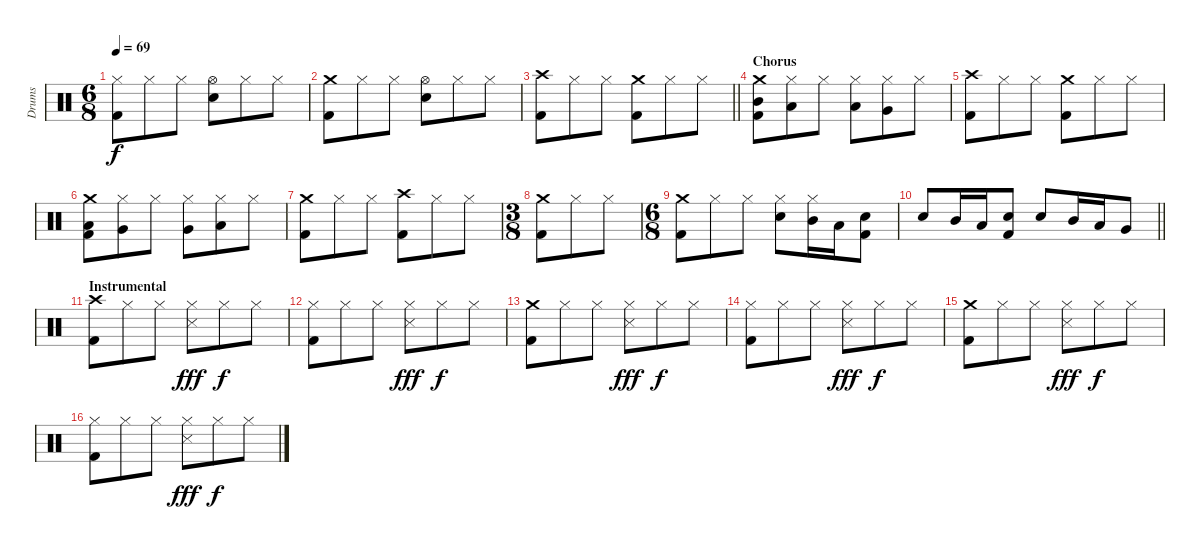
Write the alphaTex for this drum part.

\track ("Drums" "Drums") {instrument percussion}
\staff {score}
\articulation defaults
\ts (6 8)
\tempo 69
\clef neutral
\ks c
("Hi-Hat (closed)" "Kick (hit) 2").8{dy f} "Hi-Hat (closed)".8 "Hi-Hat (closed)".8 ("Hi-Hat (open)" "Snare (hit) 2").8 "Hi-Hat (closed)".8 "Hi-Hat (closed)".8 |
("Crash medium (hit)" "Kick (hit) 2").8 "Hi-Hat (closed)".8 "Hi-Hat (closed)".8 ("Hi-Hat (open)" "Snare (hit) 2").8 "Hi-Hat (closed)".8 "Hi-Hat (closed)".8 |
\barLineRight lightlight
("Crash high (hit)" "Kick (hit) 2").8 "Hi-Hat (closed)".8 "Hi-Hat (closed)".8 ("Crash medium (hit)" "Kick (hit) 2").8 "Hi-Hat (closed)".8 "Hi-Hat (closed)".8 |
\section ("" "Chorus")
("Crash medium (hit)" "Kick (hit) 2" "Mid Tom (hit)").8 ("Hi-Hat (closed)" "Low Tom (hit)").8 "Hi-Hat (closed)".8 ("Hi-Hat (closed)" "Low Tom (hit)").8 ("Hi-Hat (closed)" "Very Low Tom (hit)").8 "Hi-Hat (closed)".8 |
("Crash high (hit)" "Kick (hit) 2").8 "Hi-Hat (closed)".8 "Hi-Hat (closed)".8 ("Crash medium (hit)" "Kick (hit) 2").8 "Hi-Hat (closed)".8 "Hi-Hat (closed)".8 |
("Crash medium (hit)" "Kick (hit) 2" "Low Tom (hit)").8 ("Hi-Hat (closed)" "Very Low Tom (hit)").8 "Hi-Hat (closed)".8 ("Hi-Hat (closed)" "Very Low Tom (hit)").8 ("Hi-Hat (closed)" "Low Floor Tom (hit)").8 "Hi-Hat (closed)".8 |
("Crash medium (hit)" "Kick (hit) 2").8 "Hi-Hat (closed)".8 "Hi-Hat (closed)".8 ("Crash high (hit)" "Kick (hit) 2").8 "Hi-Hat (closed)".8 "Hi-Hat (closed)".8 |
\ts (3 8)
("Crash medium (hit)" "Kick (hit) 2").8 "Hi-Hat (closed)".8 "Hi-Hat (closed)".8 |
\ts (6 8)
("Crash medium (hit)" "Kick (hit) 2").8 "Hi-Hat (closed)".8 "Hi-Hat (closed)".8 ("Hi-Hat (closed)" "Snare (hit) 2").8 ("Hi-Hat (closed)" "Mid Tom (hit)").16 "Low Tom (hit)".16 ("Snare (hit) 2" "Kick (hit) 2").8 |
\barLineRight lightlight "Snare (hit) 2".8 "Mid Tom (hit)".16 "Low Tom (hit)".16
("Snare (hit) 2" "Kick (hit) 2").8 "Snare (hit) 2".8 "Mid Tom (hit)".16 "Low Tom (hit)".16 "Very Low Tom (hit)".8 |
\section ("" "Instrumental")
("Crash high (hit)" "Kick (hit) 2").8 "Hi-Hat (closed)".8 "Hi-Hat (closed)".8 ("Hi-Hat (closed)" "Snare (side stick) 3").8{dy fff} "Hi-Hat (closed)".8{dy f} "Hi-Hat (closed)".8 |
("Hi-Hat (closed)" "Kick (hit) 2").8 "Hi-Hat (closed)".8 "Hi-Hat (closed)".8 ("Hi-Hat (closed)" "Snare (side stick) 3").8{dy fff} "Hi-Hat (closed)".8{dy f} "Hi-Hat (closed)".8 |
("Crash medium (hit)" "Kick (hit) 2").8 "Hi-Hat (closed)".8 "Hi-Hat (closed)".8 ("Hi-Hat (closed)" "Snare (side stick) 3").8{dy fff} "Hi-Hat (closed)".8{dy f} "Hi-Hat (closed)".8 |
("Hi-Hat (closed)" "Kick (hit) 2").8 "Hi-Hat (closed)".8 "Hi-Hat (closed)".8 ("Hi-Hat (closed)" "Snare (side stick) 3").8{dy fff} "Hi-Hat (closed)".8{dy f} "Hi-Hat (closed)".8 |
("Crash medium (hit)" "Kick (hit) 2").8 "Hi-Hat (closed)".8 "Hi-Hat (closed)".8 ("Hi-Hat (closed)" "Snare (side stick) 3").8{dy fff} "Hi-Hat (closed)".8{dy f} "Hi-Hat (closed)".8 |
("Hi-Hat (closed)" "Kick (hit) 2").8 "Hi-Hat (closed)".8 "Hi-Hat (closed)".8 ("Hi-Hat (closed)" "Snare (side stick) 3").8{dy fff} "Hi-Hat (closed)".8{dy f} "Hi-Hat (closed)".8
